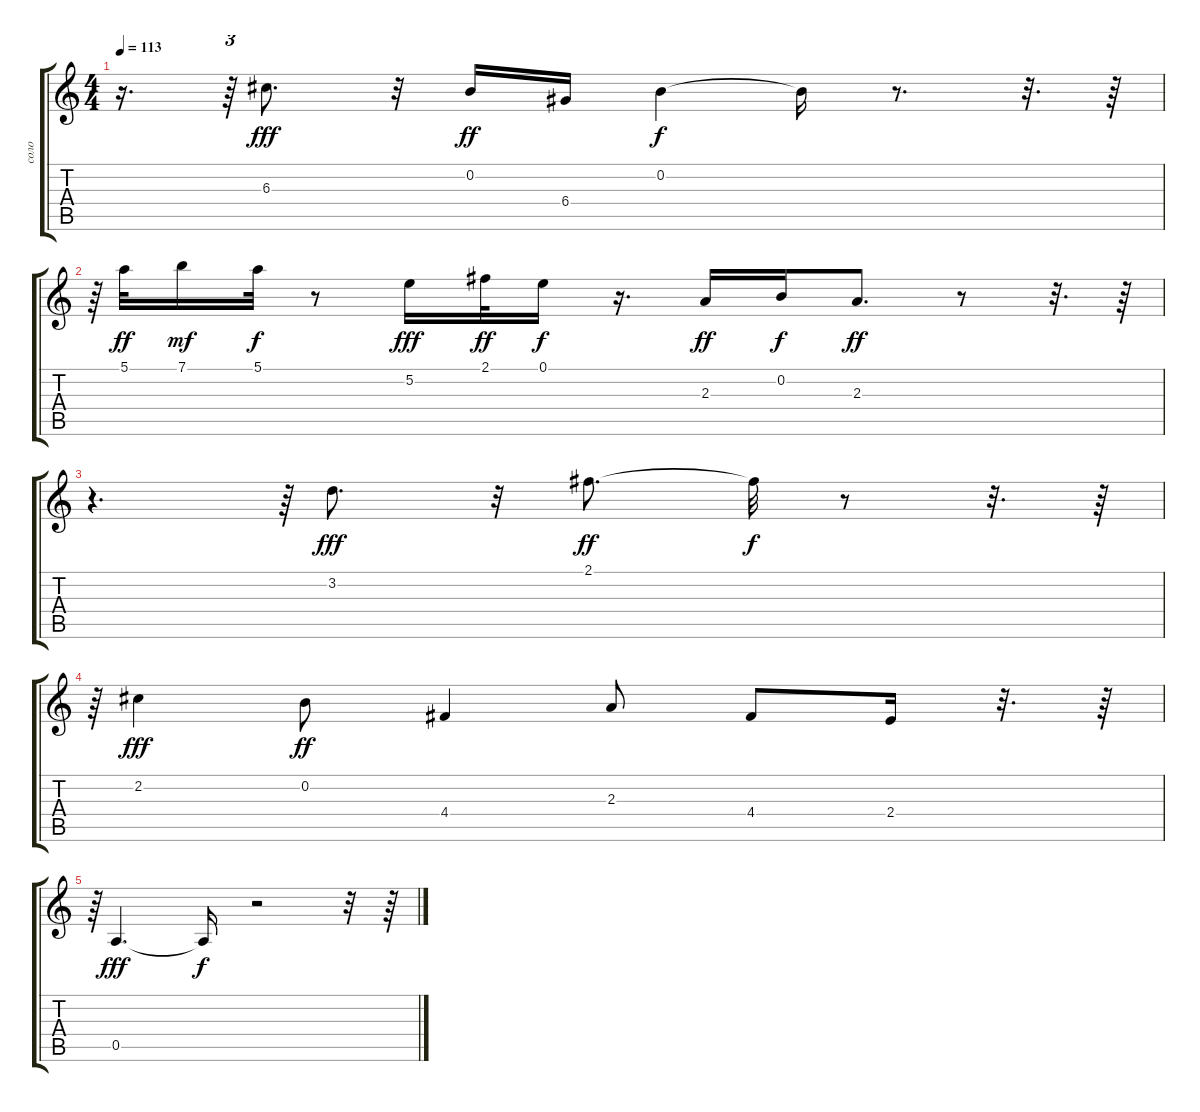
\track ("соло" "соло") {instrument electricguitarmuted}
\staff {score tabs}
\tuning (E4 B3 G3 D3 A2 E2) {hide}
\ts (4 4)
\tempo 113
\clef g2
\ks c
r.16{d dy f} r.64{tu (3 2)} 6.3.8{d dy fff} r.32 0.2.16{dy ff} 6.4.16 0.2.4{dy f} 0.2{t}.16 r.8{d} r.32{d} r.64 |
r.64{tu (3 2)} 5.1.32{dy ff} 7.1.16{dy mf} 5.1.32{dy f} r.8 5.2.16{dy fff} 2.1.32{dy ff} 0.1.16{dy f} r.16{d} 2.3.16{dy ff} 0.2.16{dy f} 2.3.8{d dy ff} r.8 r.32{d} r.64 |
r.4{d} r.64{tu (3 2)} 3.2.8{d dy fff} r.32 2.1.8{d dy ff} 2.1{t}.32{dy f} r.8 r.32{d} r.64 |
r.64{tu (3 2)} 2.2.4{dy fff} 0.2.8{dy ff} 4.4.4 2.3.8 4.4.8 2.4.16 r.32{d} r.64 |
r.64{tu (3 2)} 0.5.4{d dy fff} 0.5{t}.16{dy f} r.2 r.32 r.64
